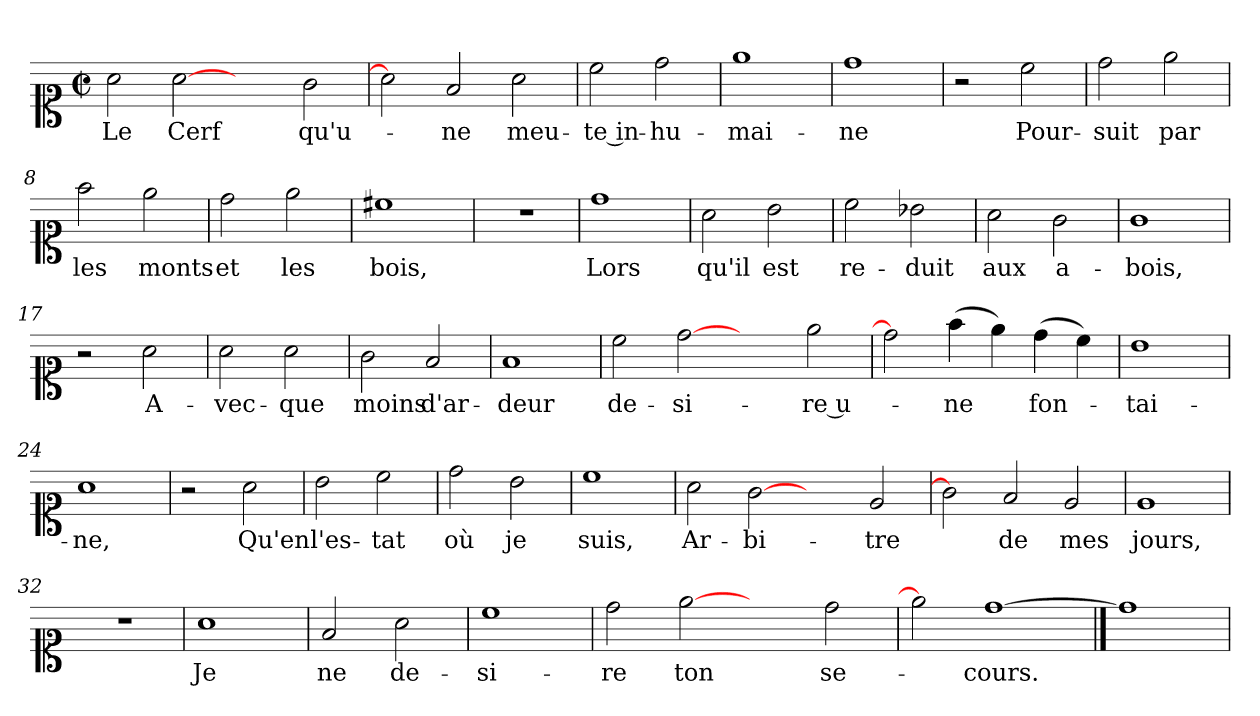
**kern	**text
*part1	*part1
*staff1	*staff1
*clefC1	*
*k[]	*
*C:	*
*M2/2	*
*met(c|)	*
=1	=1
2a\	Le
[2a	Cerf
2ryy	.
2g\	qu'u-
=2	=2
2a]	.
2f/	-ne
2a\	meu-
=3	=3
2cc\	te in-
2dd\	-hu-
=4	=4
1ee	-mai-
=5	=5
1dd	-ne
=6	=6
2r	.
2cc\	Pour-
!!LO:LB:g=z
=7	=7
2dd\	-suit
2ee\	par
=8	=8
2ff\	les
2ee\	monts
=9	=9
2dd\	et
2ee\	les
=10	=10
1cc#X	bois,
=11	=11
1r	.
=12	=12
1dd	Lors
=13	=13
2a\	qu'il
2b\	est
=14	=14
2cc\	re-
2b-X\	-duit
!!LO:LB:g=z
=15	=15
2a\	aux
2g\	a-
=16	=16
1g	-bois,
=17	=17
2r	.
2a\	A-
=18	=18
2a\	-vec-
2a\	-que
=19	=19
2g\	moins
2f/	d'ar-
=20	=20
1f	-deur
=21	=21
2cc\	de-
[2dd	-si-
2ryy	.
2ee\	re u-
!!LO:LB:g=z
=22	=22
2dd]	.
(>4ff\	-ne
4ee\)	.
(>4dd\	fon-
4cc\)	.
=23	=23
1b	-tai-
=24	=24
1a	-ne,
=25	=25
2r	.
2a\	Qu'en
=26	=26
2b\	l'es-
2cc\	-tat
=27	=27
2dd\	où
2b\	je
=28	=28
1cc	suis,
!!LO:LB:g=z
=29	=29
2a\	Ar-
[2g	-bi-
2ryy	.
2e/	-tre
=30	=30
2g]	.
2f/	de
2e/	mes
=31	=31
1e	jours,
=32	=32
1r	.
=33	=33
1a	Je
=34	=34
2f/	ne
2a\	de-
=35	=35
1cc	-si-
!!LO:LB:g=z
=36	=36
2dd\	-re
[2ee	ton
2ryy	.
2dd\	se-
=37	=37
2ee]	.
[1dd	-cours.
==38	==38
1dd]	.
=	=
*-	*-
